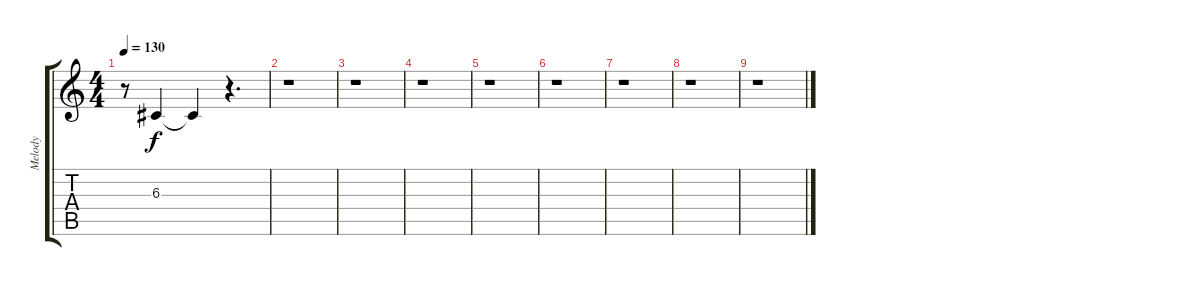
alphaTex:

\track ("Melody" "Melody") {instrument tenorsax}
\staff {score tabs}
\tuning (E4 B3 G3 D3 A2 E2) {hide}
\ts (4 4)
\tempo 130
\clef g2
\ks c
r.8{dy f} 6.3.4 6.3{t}.4 r.4{d} |
r.1 |
r.1 |
r.1 |
r.1 |
r.1 |
r.1 |
r.1 |
r.1
